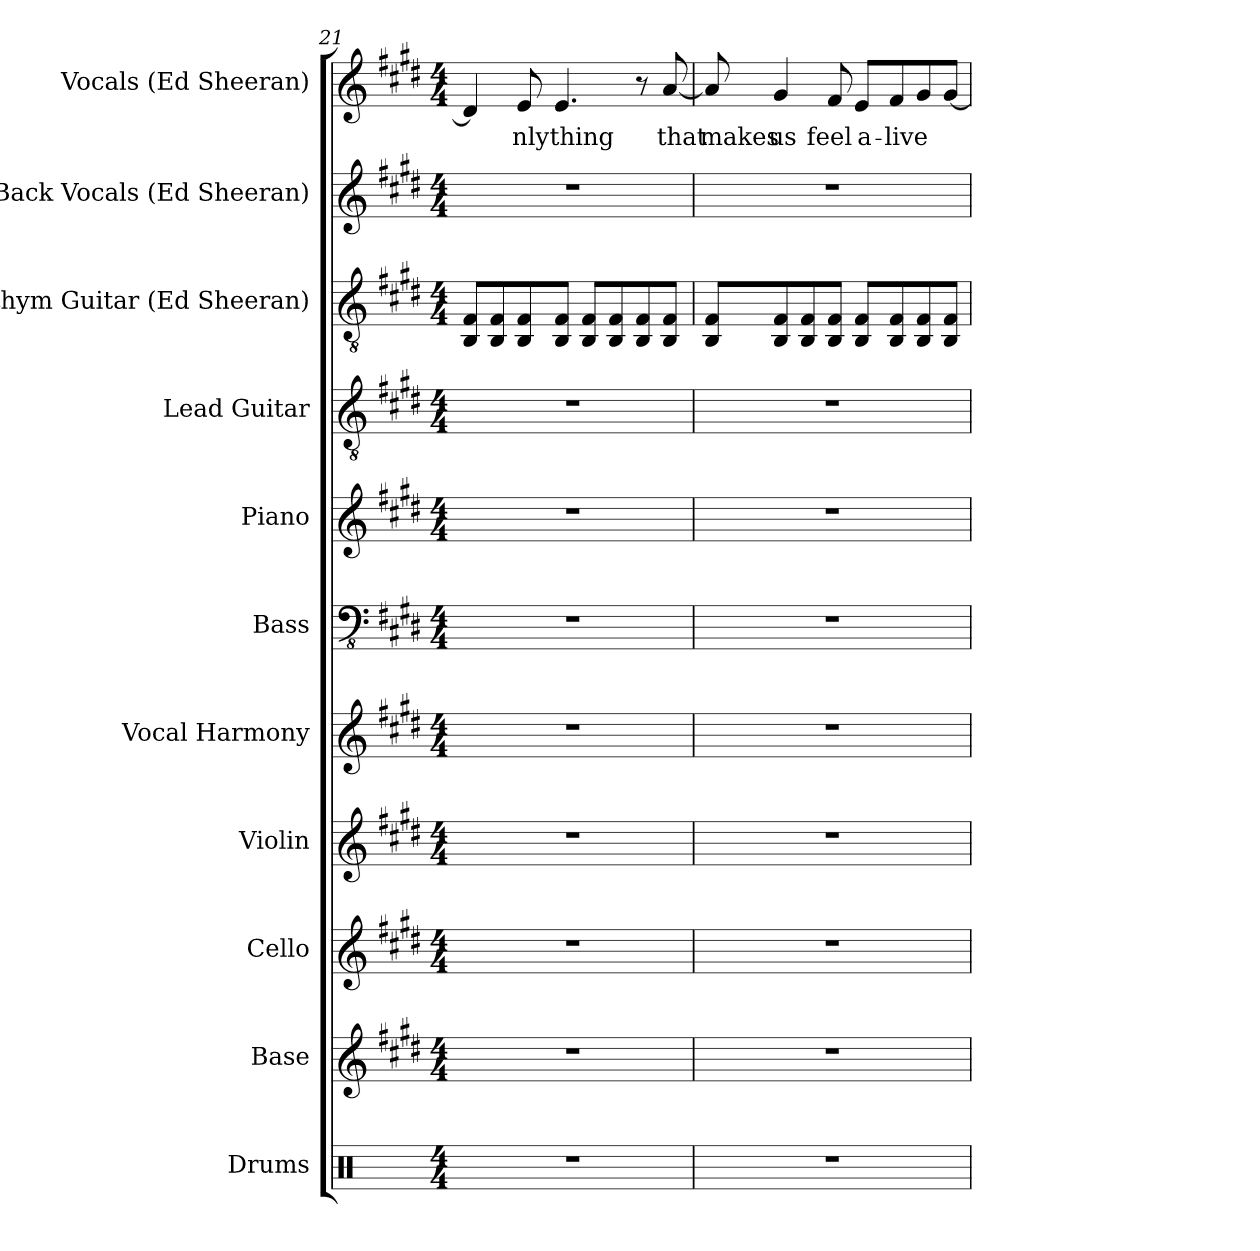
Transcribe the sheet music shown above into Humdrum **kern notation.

**kern	**kern	**kern	**kern	**kern	**kern	**kern	**kern	**kern	**kern	**kern	**text
*part11	*part10	*part9	*part8	*part7	*part6	*part5	*part4	*part3	*part2	*part1	*part1
*staff11	*staff10	*staff9	*staff8	*staff7	*staff6	*staff5	*staff4	*staff3	*staff2	*staff1	*staff1
*I"Drums	*I"Base	*I"Cello	*I"Violin	*I"Vocal Harmony	*I"Bass	*I"Piano	*I"Lead Guitar	*I"Rythym Guitar (Ed Sheeran)	*I"Back Vocals (Ed Sheeran)	*I"Vocals (Ed Sheeran)	*
*	*	*	*I'Vln	*I'V	*	*I'Pno	*	*	*	*	*
*clefX	*clefG2	*clefG2	*clefG2	*clefG2	*clefFv4	*clefG2	*clefGv2	*clefGv2	*clefG2	*clefG2	*
*k[]	*k[f#c#g#d#]	*k[f#c#g#d#]	*k[f#c#g#d#]	*k[f#c#g#d#]	*k[f#c#g#d#]	*k[f#c#g#d#]	*k[f#c#g#d#]	*k[f#c#g#d#]	*k[f#c#g#d#]	*k[f#c#g#d#]	*
*M4/4	*M4/4	*M4/4	*M4/4	*M4/4	*M4/4	*M4/4	*M4/4	*M4/4	*M4/4	*M4/4	*
=21	=21	=21	=21	=21	=21	=21	=21	=21	=21	=21	=21
1r	1r	1r	1r	1r	1r	1r	1r	8BB/ 8F#/L	1r	4d#/]	.
.	.	.	.	.	.	.	.	8BB/ 8F#/	.	.	.
.	.	.	.	.	.	.	.	8BB/ 8F#/	.	8e/	nly
.	.	.	.	.	.	.	.	8BB/ 8F#/J	.	4.e/	thing
.	.	.	.	.	.	.	.	8BB/ 8F#/L	.	.	.
.	.	.	.	.	.	.	.	8BB/ 8F#/	.	.	.
.	.	.	.	.	.	.	.	8BB/ 8F#/	.	8r	.
.	.	.	.	.	.	.	.	8BB/ 8F#/J	.	[8a/	that
=22	=22	=22	=22	=22	=22	=22	=22	=22	=22	=22	=22
1r	1r	1r	1r	1r	1r	1r	1r	8BB/ 8F#/L	1r	8a/]	makes
.	.	.	.	.	.	.	.	8BB/ 8F#/	.	4g#/	us
.	.	.	.	.	.	.	.	8BB/ 8F#/	.	.	.
.	.	.	.	.	.	.	.	8BB/ 8F#/J	.	8f#/	feel
.	.	.	.	.	.	.	.	8BB/ 8F#/L	.	8e/L	a-
.	.	.	.	.	.	.	.	8BB/ 8F#/	.	8f#/	-live
.	.	.	.	.	.	.	.	8BB/ 8F#/	.	8g#/	.
.	.	.	.	.	.	.	.	8BB/ 8F#/J	.	[8g#/J	.
=	=	=	=	=	=	=	=	=	=	=	=
*-	*-	*-	*-	*-	*-	*-	*-	*-	*-	*-	*-
